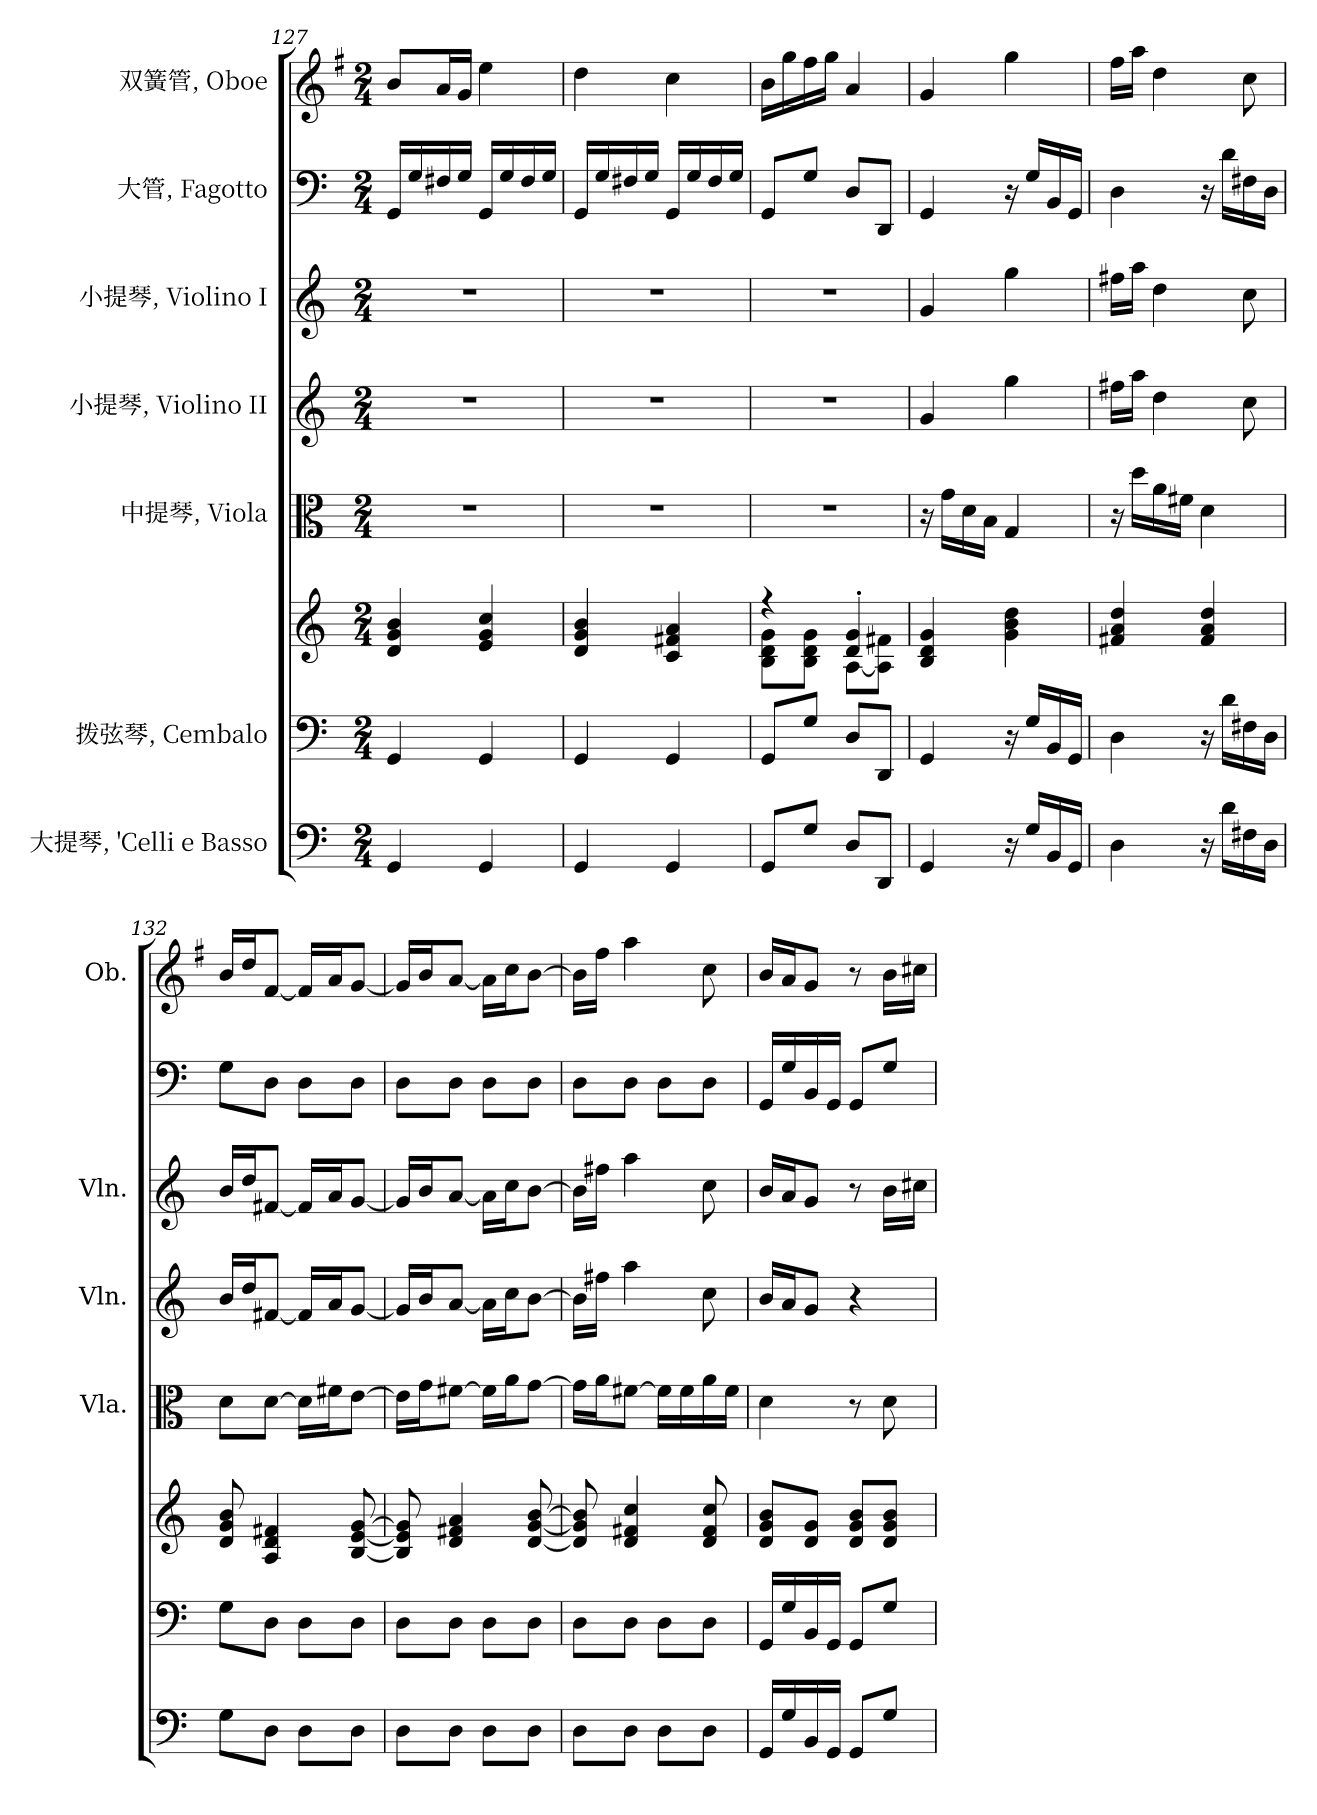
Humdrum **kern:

**kern	**kern	**kern	**kern	**kern	**kern	**kern	**kern
*part7	*part6	*part6	*part5	*part4	*part3	*part2	*part1
*staff8	*staff7	*staff6	*staff5	*staff4	*staff3	*staff2	*staff1
*I"大提琴, 'Celli e Basso	*I"拨弦琴, Cembalo	*	*I"中提琴, Viola	*I"小提琴, Violino II	*I"小提琴, Violino I	*I"大管, Fagotto	*I"双簧管, Oboe
*	*	*	*I'Vla.	*I'Vln.	*I'Vln.	*	*I'Ob.
*clefF4	*clefF4	*clefG2	*clefC3	*clefG2	*clefG2	*clefF4	*clefG2
*k[]	*k[]	*k[]	*k[]	*k[]	*k[]	*k[]	*k[f#]
*M2/4	*M2/4	*M2/4	*M2/4	*M2/4	*M2/4	*M2/4	*M2/4
=127	=127	=127	=127	=127	=127	=127	=127
4GG/	4GG/	4d/ 4g/ 4b/	2r	2r	2r	16GG/LL	8b/L
.	.	.	.	.	.	16G/	.
.	.	.	.	.	.	16F#X/	16a/L
.	.	.	.	.	.	16G/JJ	16g/JJ
4GG/	4GG/	4e/ 4g/ 4cc/	.	.	.	16GG/LL	4ee\
.	.	.	.	.	.	16G/	.
.	.	.	.	.	.	16F#/	.
.	.	.	.	.	.	16G/JJ	.
=128	=128	=128	=128	=128	=128	=128	=128
4GG/	4GG/	4d/ 4g/ 4b/	2r	2r	2r	16GG/LL	4dd\
.	.	.	.	.	.	16G/	.
.	.	.	.	.	.	16F#X/	.
.	.	.	.	.	.	16G/JJ	.
4GG/	4GG/	4c/ 4f#X/ 4a/	.	.	.	16GG/LL	4cc\
.	.	.	.	.	.	16G/	.
.	.	.	.	.	.	16F#/	.
.	.	.	.	.	.	16G/JJ	.
=129	=129	=129	=129	=129	=129	=129	=129
*	*	*^	*	*	*	*	*
8GG/L	8GG/L	4r	8B\ 8d\ 8g\L	2r	2r	2r	8GG/L	16b\LL
.	.	.	.	.	.	.	.	16gg\
8G/J	8G/J	.	8B\ 8d\ 8g\J	.	.	.	8G/J	16ff#\
.	.	.	.	.	.	.	.	16gg\JJ
8D/L	8D/L	4d/' 4g/'	[8A\L	.	.	.	8D/L	4a/
8DD/J	8DD/J	.	8A\] 8f#X\J	.	.	.	8DD/J	.
*	*	*v	*v	*	*	*	*	*
!!LO:PB:g=z
=130	=130	=130	=130	=130	=130	=130	=130
4GG/	4GG/	4B/ 4d/ 4g/	16r	4g/	4g/	4GG/	4g/
.	.	.	16g\LL	.	.	.	.
.	.	.	16d\	.	.	.	.
.	.	.	16B\JJ	.	.	.	.
16r	16r	4g\ 4b\ 4dd\	4G/	4gg\	4gg\	16r	4gg\
16G/LL	16G/LL	.	.	.	.	16G/LL	.
16BB/	16BB/	.	.	.	.	16BB/	.
16GG/JJ	16GG/JJ	.	.	.	.	16GG/JJ	.
=131	=131	=131	=131	=131	=131	=131	=131
4D\	4D\	4f#X/ 4a/ 4dd/	16r	16ff#X\LL	16ff#X\LL	4D\	16ff#\LL
.	.	.	16dd\LL	16aa\JJ	16aa\JJ	.	16aa\JJ
.	.	.	16a\	4dd\	4dd\	.	4dd\
.	.	.	16f#X\JJ	.	.	.	.
16r	16r	4f#/ 4a/ 4dd/	4d\	.	.	16r	.
16d\LL	16d\LL	.	.	.	.	16d\LL	.
16F#X\	16F#X\	.	.	8cc\	8cc\	16F#X\	8cc\
16D\JJ	16D\JJ	.	.	.	.	16D\JJ	.
=132	=132	=132	=132	=132	=132	=132	=132
8G\L	8G\L	8d/ 8g/ 8b/	8d\L	16b/LL	16b/LL	8G\L	16b/LL
.	.	.	.	16dd/J	16dd/J	.	16dd/J
8D\J	8D\J	4A/ 4d/ 4f#X/	[8d\J	[8f#X/J	[8f#X/J	8D\J	[8f#/J
8D\L	8D\L	.	16d\LL]	16f#/LL]	16f#/LL]	8D\L	16f#/LL]
.	.	.	16f#X\J	16a/J	16a/J	.	16a/J
8D\J	8D\J	[8B/ [8e/ [8g/	[8e\J	[8g/J	[8g/J	8D\J	[8g/J
=133	=133	=133	=133	=133	=133	=133	=133
8D\L	8D\L	8B/] 8e/] 8g/]	16e\LL]	16g/LL]	16g/LL]	8D\L	16g/LL]
.	.	.	16g\J	16b/J	16b/J	.	16b/J
8D\J	8D\J	4d/ 4f#X/ 4a/	[8f#X\J	[8a/J	[8a/J	8D\J	[8a/J
8D\L	8D\L	.	16f#\LL]	16a\LL]	16a\LL]	8D\L	16a\LL]
.	.	.	16a\J	16cc\J	16cc\J	.	16cc\J
8D\J	8D\J	[8d/ [8g/ [8b/	[8g\J	[8b\J	[8b\J	8D\J	[8b\J
!!LO:PB:g=z
=134	=134	=134	=134	=134	=134	=134	=134
8D\L	8D\L	8d/] 8g/] 8b/]	16g\LL]	16b\LL]	16b\LL]	8D\L	16b\LL]
.	.	.	16a\J	16ff#X\JJ	16ff#X\JJ	.	16ff#\JJ
8D\J	8D\J	4d/ 4f#X/ 4cc/	[8f#X\J	4aa\	4aa\	8D\J	4aa\
8D\L	8D\L	.	16f#\LL]	.	.	8D\L	.
.	.	.	16f#\	.	.	.	.
8D\J	8D\J	8d/ 8f#/ 8cc/	16a\	8cc\	8cc\	8D\J	8cc\
.	.	.	16f#\JJ	.	.	.	.
=135	=135	=135	=135	=135	=135	=135	=135
16GG/LL	16GG/LL	8d/ 8g/ 8b/L	4d\	16b/LL	16b/LL	16GG/LL	16b/LL
16G/	16G/	.	.	16a/J	16a/J	16G/	16a/J
16BB/	16BB/	8d/ 8g/J	.	8g/J	8g/J	16BB/	8g/J
16GG/JJ	16GG/JJ	.	.	.	.	16GG/JJ	.
8GG/L	8GG/L	8d/ 8g/ 8b/L	8r	4r	8r	8GG/L	8r
8G/J	8G/J	8d/ 8g/ 8b/J	8d\	.	16b\LL	8G/J	16b\LL
.	.	.	.	.	16cc#X\JJ	.	16cc#X\JJ
=	=	=	=	=	=	=	=
*-	*-	*-	*-	*-	*-	*-	*-
